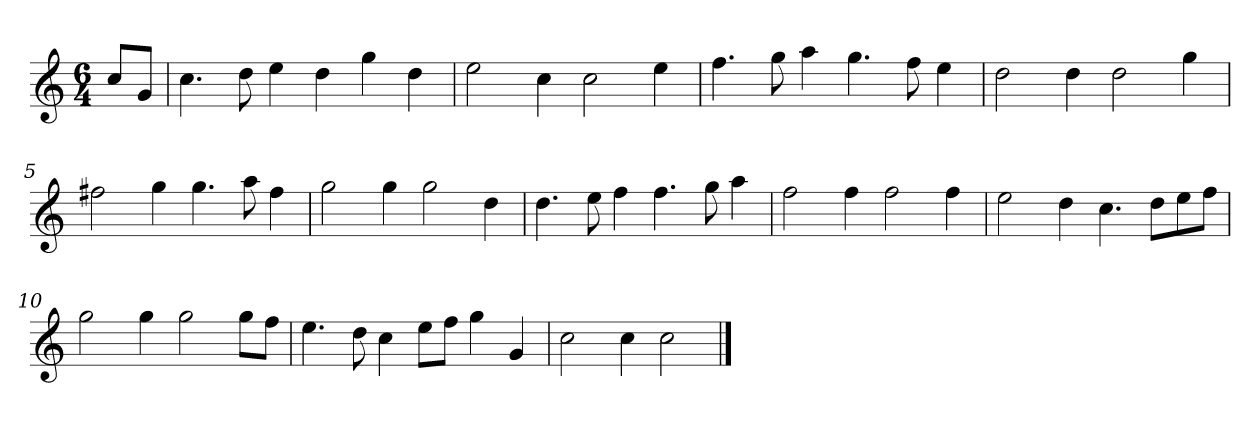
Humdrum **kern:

**kern
*part1
*staff1
*k[]
*M6/4
*MM120
=
8ccL
8gJ
=1
4.cc
8dd
4ee
4dd
4gg
4dd
=2
2ee
4cc
2cc
4ee
=3
4.ff
8gg
4aa
4.gg
8ff
4ee
=4
2dd
4dd
2dd
4gg
=5
2ff#X
4gg
4.gg
8aa
4ff#
=6
2gg
4gg
2gg
4dd
=7
4.dd
8ee
4ff
4.ff
8gg
4aa
=8
2ff
4ff
2ff
4ff
=9
2ee
4dd
4.cc
8ddL
8ee
8ffJ
=10
2gg
4gg
2gg
8ggL
8ffJ
=11
4.ee
8dd
4cc
8eeL
8ffJ
4gg
4g
=12
2cc
4cc
2cc
==
*-
